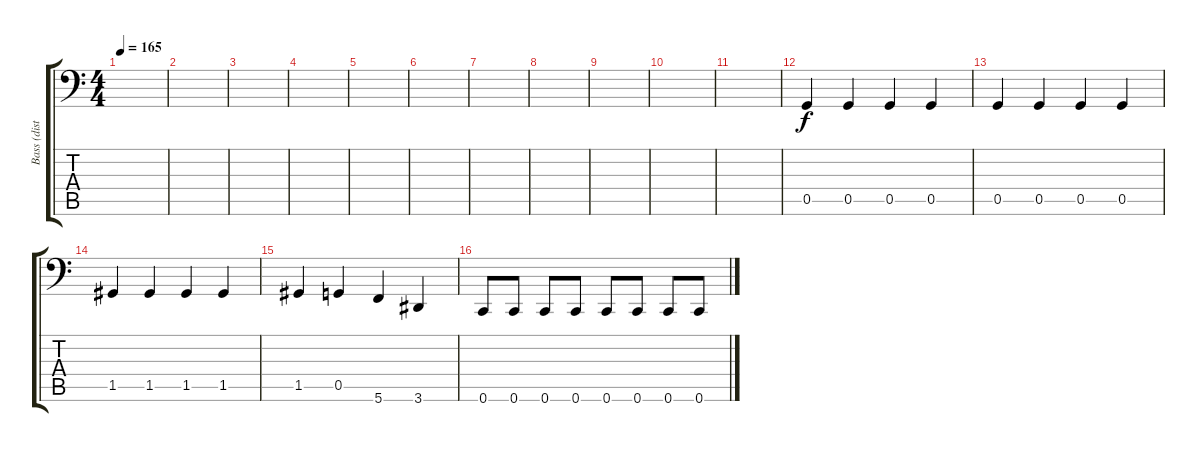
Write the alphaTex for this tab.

\track ("Bass (distortion)" "Bass (dist") {instrument synthbass1}
\staff {score tabs}
\tuning (D3 A2 F2 C2 G1 C1) {hide}
\ts (4 4)
\tempo 165
\clef f4
\ks c
|
|
|
|
|
|
|
|
|
|
|
0.5.4 0.5.4 0.5.4 0.5.4 |
0.5.4 0.5.4 0.5.4 0.5.4 |
1.5.4 1.5.4 1.5.4 1.5.4 |
1.5.4 0.5.4 5.6.4 3.6.4 |
0.6.8 0.6.8 0.6.8 0.6.8 0.6.8 0.6.8 0.6.8 0.6.8
